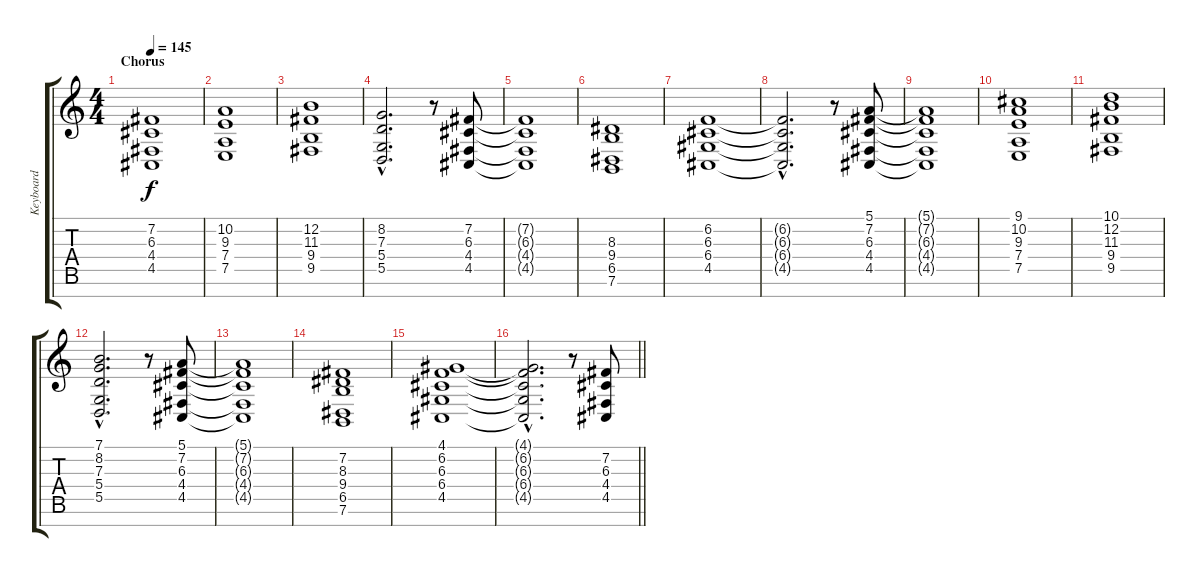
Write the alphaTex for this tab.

\track ("Keyboard" "Keyboard") {instrument stringensemble1}
\staff {score tabs}
\tuning (E4 B3 G3 D3 A2 E2 B1) {hide}
\ts (4 4)
\section ("" "Chorus")
\tempo 145
\clef g2
\ks c
(7.2{t} 6.3{t} 4.4{t} 4.5{t}).1{dy f} |
(10.2 9.3 7.4 7.5).1 |
(12.2 11.3 9.4 9.5).1 |
(8.2{hac} 7.3{hac} 5.4{hac} 5.5{hac}).2{d} r.8 (7.2 6.3 4.4 4.5).8 |
(7.2{t} 6.3{t} 4.4{t} 4.5{t}).1 |
(8.3 9.4 6.5 7.6).1 |
(6.2 6.3 6.4 4.5).1 |
(6.2{hac t} 6.3{hac t} 6.4{hac t} 4.5{hac t}).2{d} r.8 (5.1 7.2 6.3 4.4 4.5).8 |
(5.1{t} 7.2{t} 6.3{t} 4.4{t} 4.5{t}).1 |
(9.1 10.2 9.3 7.4 7.5).1 |
(10.1 12.2 11.3 9.4 9.5).1 |
(7.1{hac} 8.2{hac} 7.3{hac} 5.4{hac} 5.5{hac}).2{d} r.8 (5.1 7.2 6.3 4.4 4.5).8 |
(5.1{t} 7.2{t} 6.3{t} 4.4{t} 4.5{t}).1 |
(7.2 8.3 9.4 6.5 7.6).1 |
(4.1 6.2 6.3 6.4 4.5).1 |
\barLineRight lightlight
(4.1{hac t} 6.2{hac t} 6.3{hac t} 6.4{hac t} 4.5{hac t}).2{d} r.8 (7.2 6.3 4.4 4.5).8
